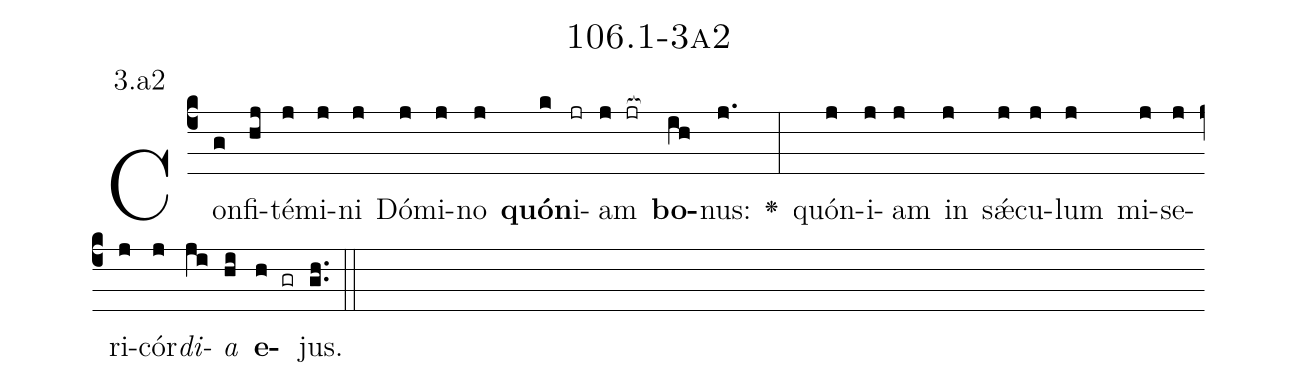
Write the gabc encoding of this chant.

name: 106.1-3a2;
annotation: 3.a2;
%%
(c4)Con(g)fi(hj)té(j)mi(j)ni(j) Dó(j)mi(j)no(j) <b>quón</b>(k)i(jr)am(j jr[ocb:1{]) <b>bo</b>(ih[ocb:0}])nus:(j.) <v>\greheightstar</v>(:) quón(j)i(j)am(j) in(j) sǽ(j)cu(j)lum(j) mi(j)se(j)ri(j)cór(j)<i>di</i>(ji)<i>a</i>(hi) <b>e</b>(h gr)jus.(gh..) (::)


%E(j) u(j) o(ji) u(hi) a(h) e.(gh..) (::)
